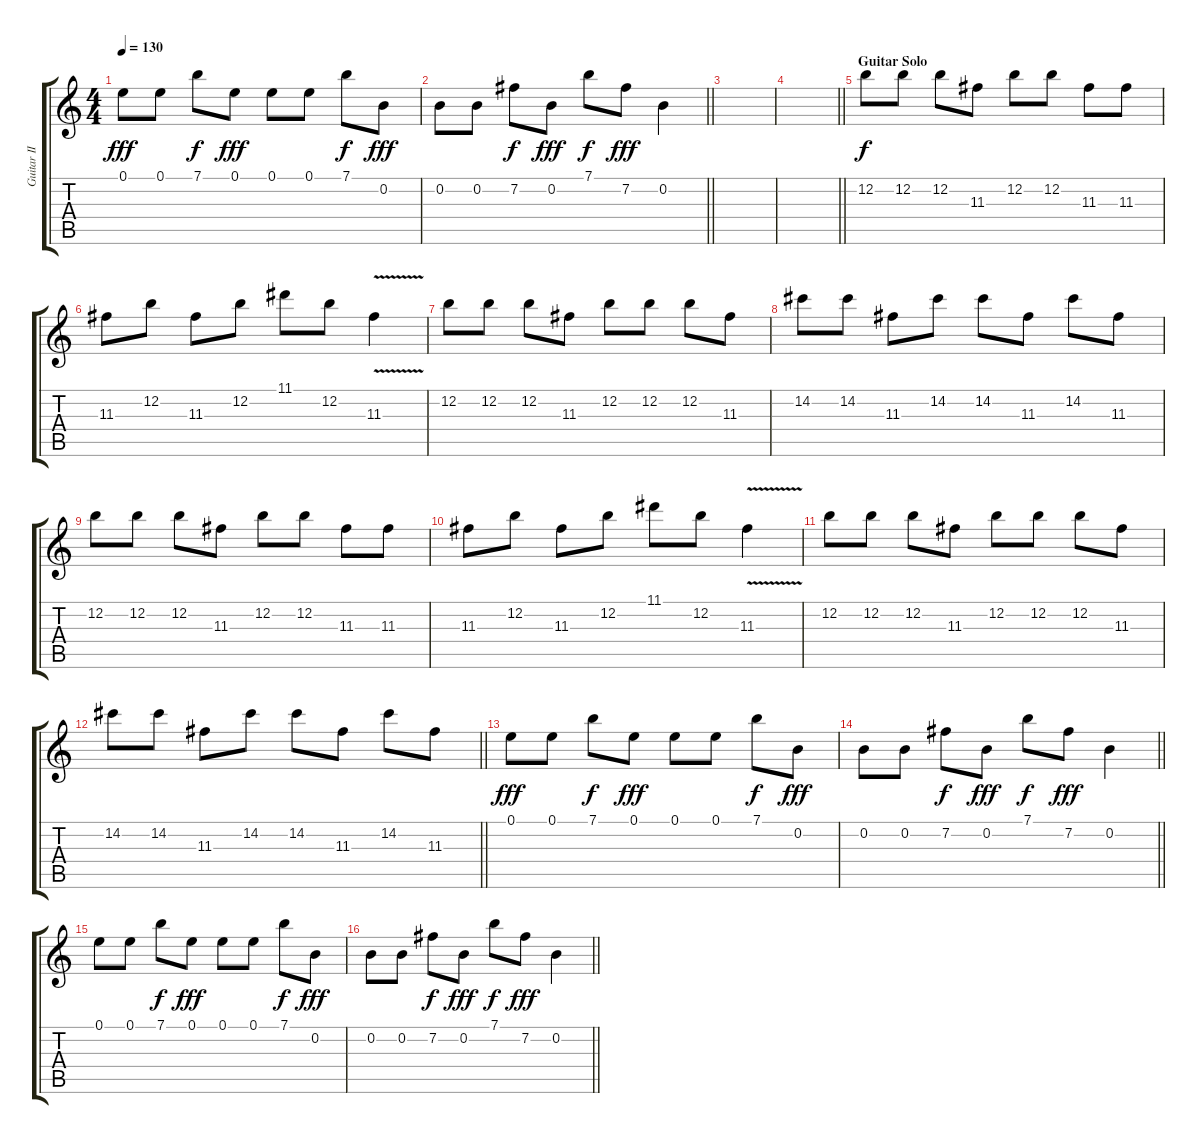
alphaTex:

\track ("Guitar II" "Guitar II") {instrument distortionguitar}
\staff {score tabs}
\tuning (E4 B3 G3 D3 A2 E2) {hide}
\ts (4 4)
\tempo 130
\clef g2
\ks c
0.1.8{dy fff} 0.1.8 7.1.8{dy f} 0.1.8{dy fff} 0.1.8 0.1.8 7.1.8{dy f} 0.2.8{dy fff} |
\barLineRight lightlight
0.2.8 0.2.8 7.2.8{dy f} 0.2.8{dy fff} 7.1.8{dy f} 7.2.8{dy fff} 0.2.4 |
|
\barLineRight lightlight
|
\section ("" "Guitar Solo")
12.2.8{dy f} 12.2.8 12.2.8 11.3.8 12.2.8 12.2.8 11.3.8 11.3.8 |
11.3.8 12.2.8 11.3.8 12.2.8 11.1.8 12.2.8 11.3{v}.4 |
12.2.8 12.2.8 12.2.8 11.3.8 12.2.8 12.2.8 12.2.8 11.3.8 |
14.2.8 14.2.8 11.3.8 14.2.8 14.2.8 11.3.8 14.2.8 11.3.8 |
12.2.8 12.2.8 12.2.8 11.3.8 12.2.8 12.2.8 11.3.8 11.3.8 |
11.3.8 12.2.8 11.3.8 12.2.8 11.1.8 12.2.8 11.3{v}.4 |
12.2.8 12.2.8 12.2.8 11.3.8 12.2.8 12.2.8 12.2.8 11.3.8 |
\barLineRight lightlight
14.2.8 14.2.8 11.3.8 14.2.8 14.2.8 11.3.8 14.2.8 11.3.8 |
\section ("" "")
0.1.8{dy fff} 0.1.8 7.1.8{dy f} 0.1.8{dy fff} 0.1.8 0.1.8 7.1.8{dy f} 0.2.8{dy fff} |
\barLineRight lightlight
0.2.8 0.2.8 7.2.8{dy f} 0.2.8{dy fff} 7.1.8{dy f} 7.2.8{dy fff} 0.2.4 |
0.1.8 0.1.8 7.1.8{dy f} 0.1.8{dy fff} 0.1.8 0.1.8 7.1.8{dy f} 0.2.8{dy fff} |
\barLineRight lightlight
0.2.8 0.2.8 7.2.8{dy f} 0.2.8{dy fff} 7.1.8{dy f} 7.2.8{dy fff} 0.2.4
